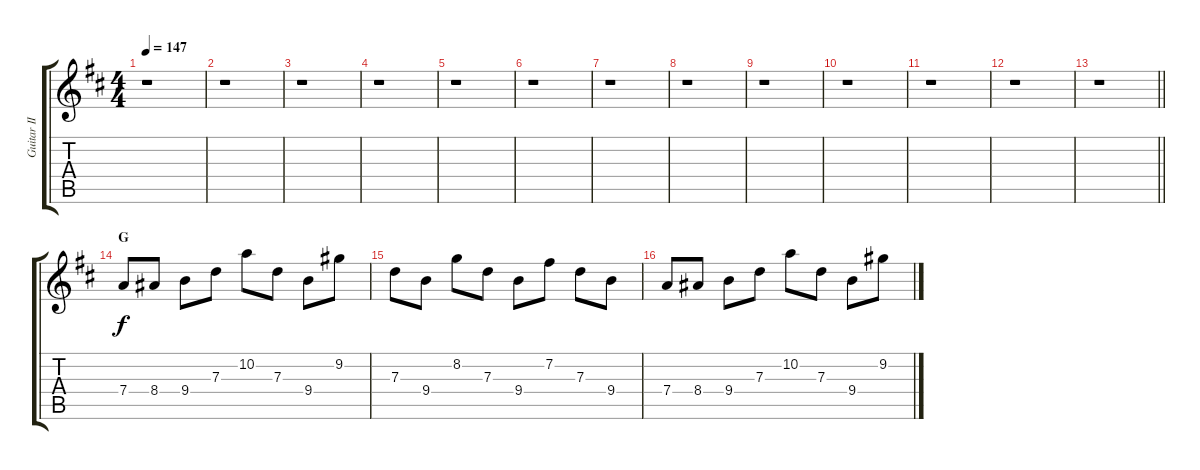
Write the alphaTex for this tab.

\track ("Guitar II" "Guitar II") {instrument overdrivenguitar}
\staff {score tabs}
\tuning (E4 B3 G3 D3 A2 E2) {hide}
\ts (4 4)
\tempo 147
\clef g2
\ks d
r.1{dy f} |
r.1 |
r.1 |
r.1 |
r.1 |
r.1 |
r.1 |
r.1 |
r.1 |
r.1 |
r.1 |
r.1 |
\barLineRight lightlight
r.1 |
\section ("" "G")
7.4.8 8.4.8 9.4.8 7.3.8 10.2.8 7.3.8 9.4.8 9.2.8 |
7.3.8 9.4.8 8.2.8 7.3.8 9.4.8 7.2.8 7.3.8 9.4.8 |
7.4.8 8.4.8 9.4.8 7.3.8 10.2.8 7.3.8 9.4.8 9.2.8
